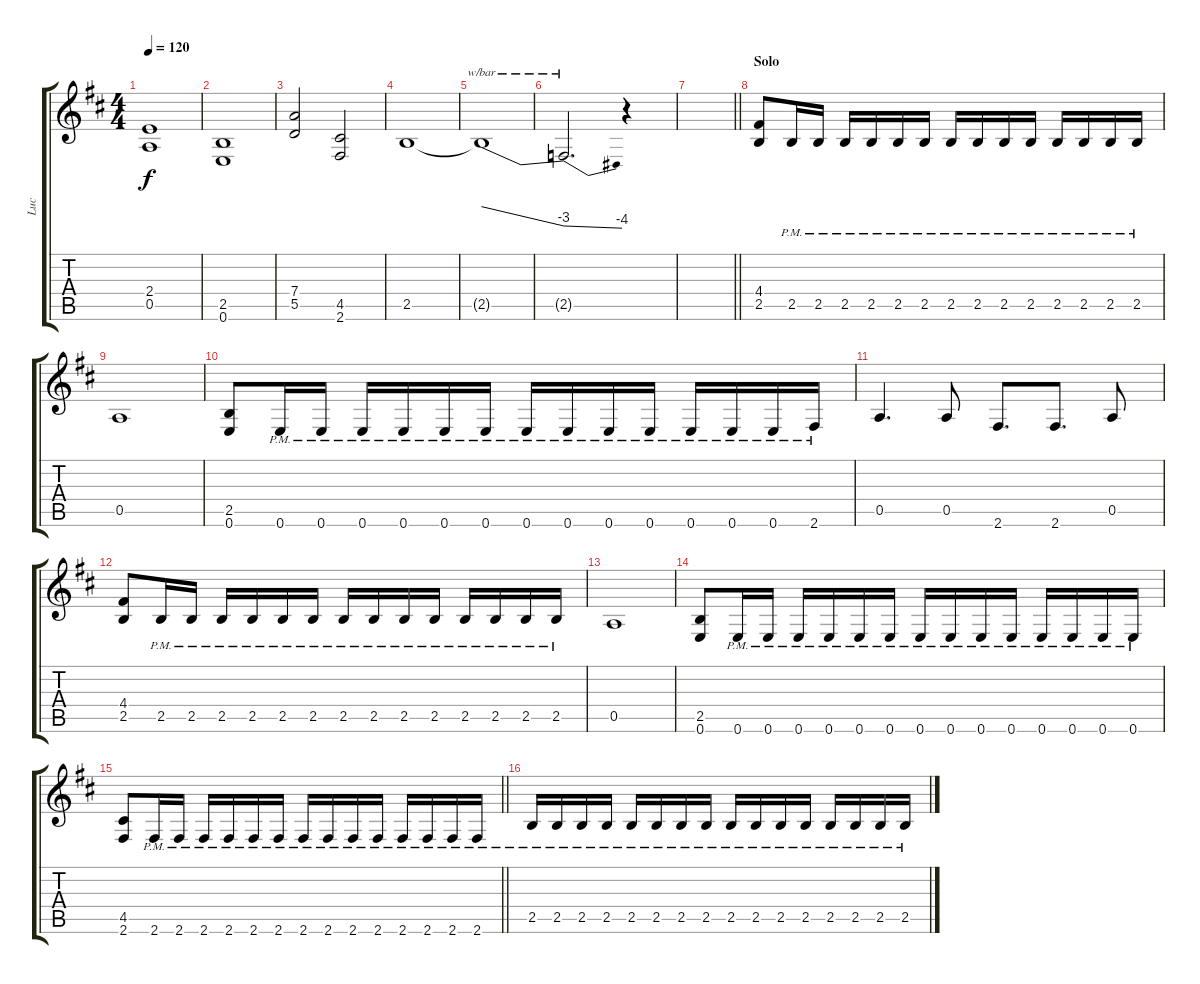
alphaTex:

\track ("Luc" "Luc") {instrument distortionguitar}
\staff {score tabs}
\tuning (E4 B3 G3 D3 A2 E2) {hide}
\ts (4 4)
\tempo 120
\clef g2
\ks bminor
(2.4 0.5).1{dy f} |
(2.5 0.6).1 |
(7.4 5.5).2 (4.5 2.6).2 |
2.5.1 |
2.5{t}.1{tbe (dive default 0 0 60 -12)} |
2.5{t}.2{d tbe (dive default 0 -12 60 -16)} r.4 |
\barLineRight lightlight
|
\section ("" "Solo")
(4.4 2.5).8 2.5{pm}.16 2.5{pm}.16 2.5{pm}.16 2.5{pm}.16 2.5{pm}.16 2.5{pm}.16 2.5{pm}.16 2.5{pm}.16 2.5{pm}.16 2.5{pm}.16 2.5{pm}.16 2.5{pm}.16 2.5{pm}.16 2.5{pm}.16 |
0.5.1 |
(2.5 0.6).8 0.6{pm}.16 0.6{pm}.16 0.6{pm}.16 0.6{pm}.16 0.6{pm}.16 0.6{pm}.16 0.6{pm}.16 0.6{pm}.16 0.6{pm}.16 0.6{pm}.16 0.6{pm}.16 0.6{pm}.16 0.6{pm}.16 2.6{pm}.16 |
0.5.4{d} 0.5.8 2.6.8{d} 2.6.8{d} 0.5.8 |
(4.4 2.5).8 2.5{pm}.16 2.5{pm}.16 2.5{pm}.16 2.5{pm}.16 2.5{pm}.16 2.5{pm}.16 2.5{pm}.16 2.5{pm}.16 2.5{pm}.16 2.5{pm}.16 2.5{pm}.16 2.5{pm}.16 2.5{pm}.16 2.5{pm}.16 |
0.5.1 |
(2.5 0.6).8 0.6{pm}.16 0.6{pm}.16 0.6{pm}.16 0.6{pm}.16 0.6{pm}.16 0.6{pm}.16 0.6{pm}.16 0.6{pm}.16 0.6{pm}.16 0.6{pm}.16 0.6{pm}.16 0.6{pm}.16 0.6{pm}.16 0.6{pm}.16 |
\barLineRight lightlight
(4.5 2.6).8 2.6{pm}.16 2.6{pm}.16 2.6{pm}.16 2.6{pm}.16 2.6{pm}.16 2.6{pm}.16 2.6{pm}.16 2.6{pm}.16 2.6{pm}.16 2.6{pm}.16 2.6{pm}.16 2.6{pm}.16 2.6{pm}.16 2.6{pm}.16 |
2.5{pm}.16 2.5{pm}.16 2.5{pm}.16 2.5{pm}.16 2.5{pm}.16 2.5{pm}.16 2.5{pm}.16 2.5{pm}.16 2.5{pm}.16 2.5{pm}.16 2.5{pm}.16 2.5{pm}.16 2.5{pm}.16 2.5{pm}.16 2.5{pm}.16 2.5{pm}.16
